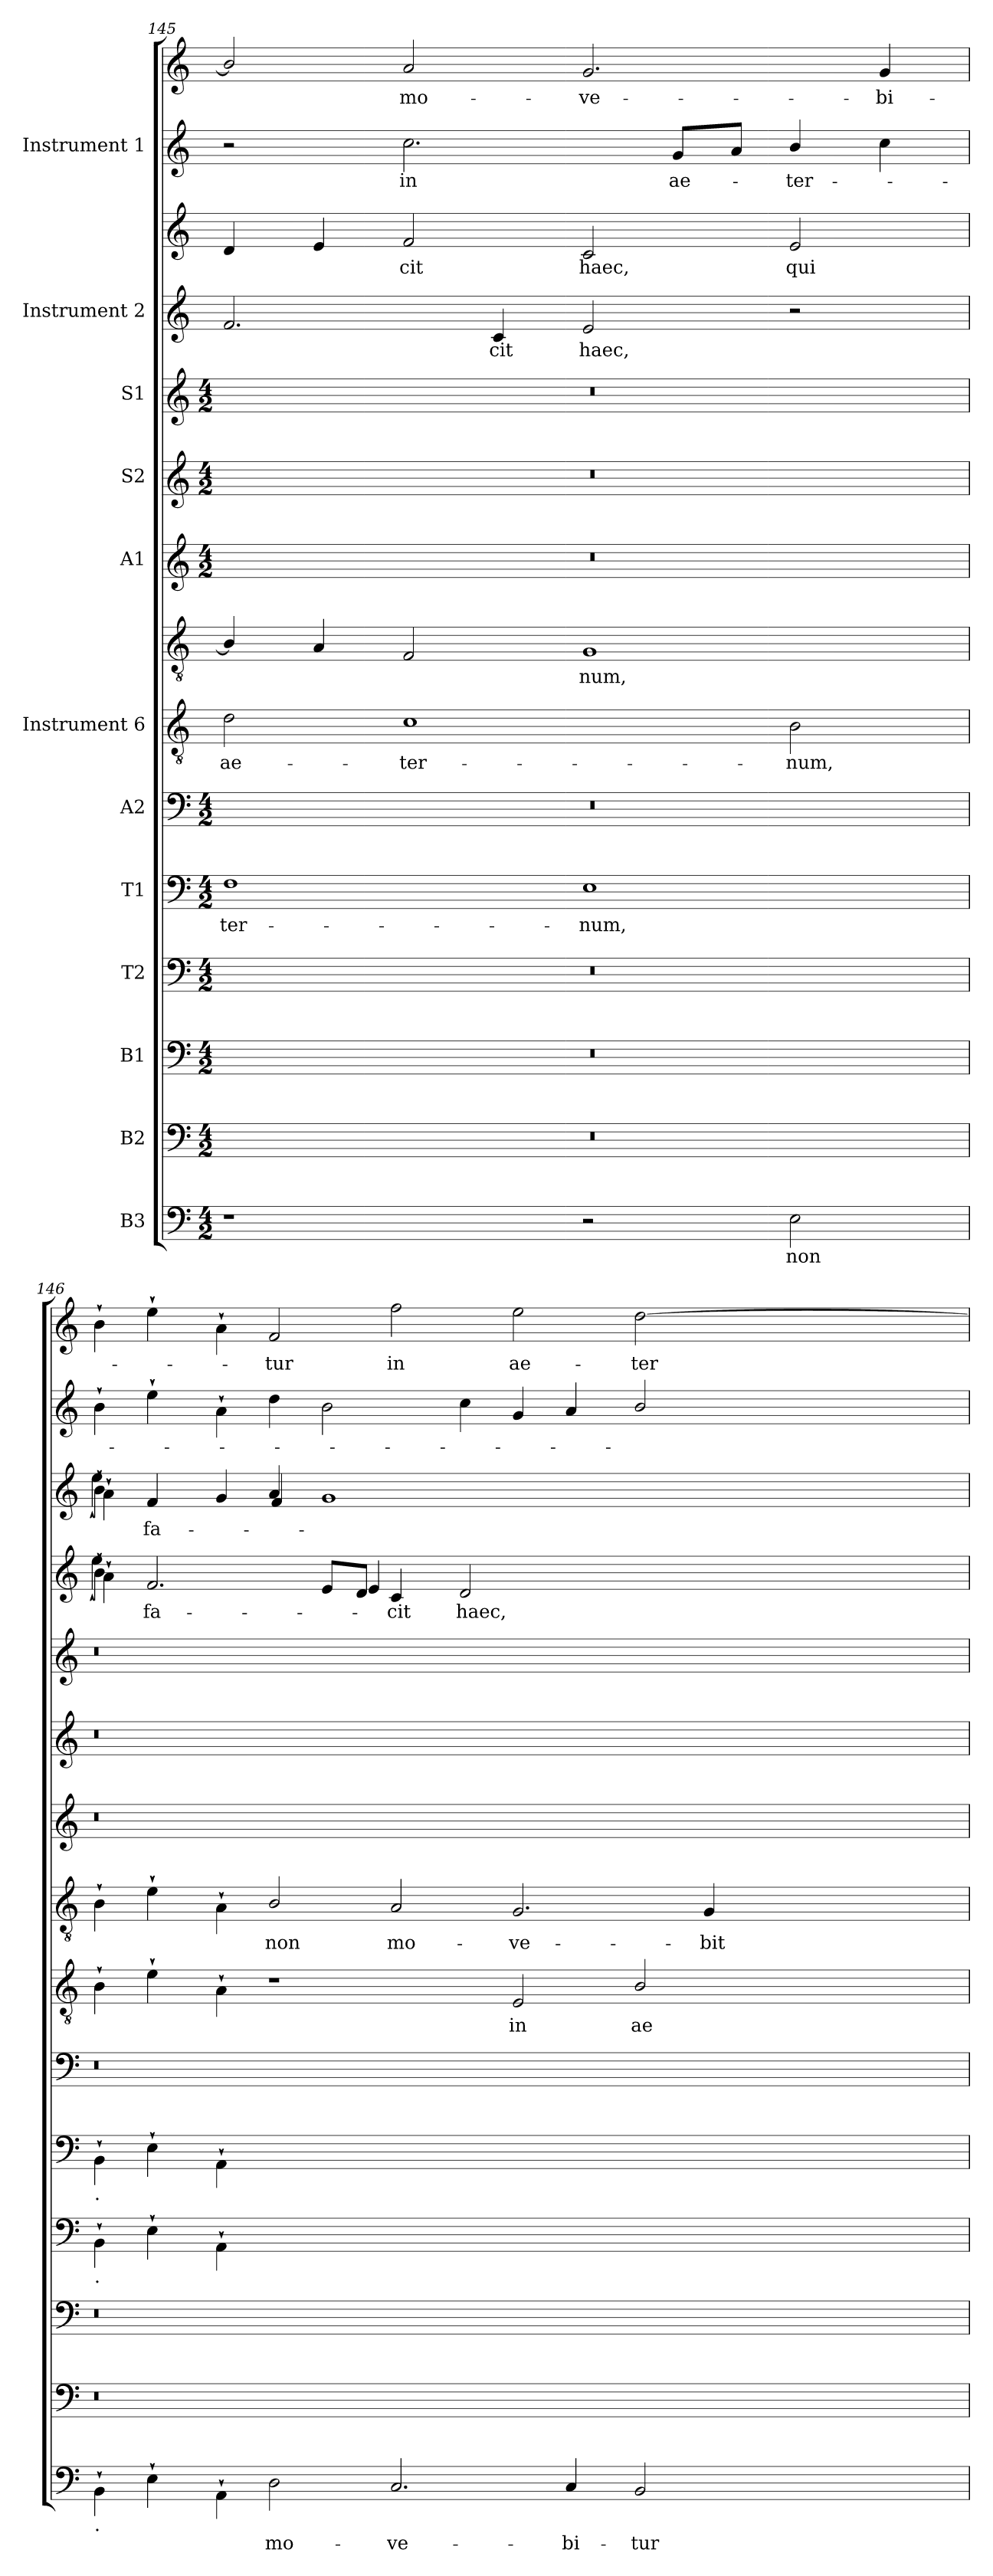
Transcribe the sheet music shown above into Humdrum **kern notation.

**kern	**text	**kern	**kern	**kern	**kern	**text	**kern	**kern	**text	**kern	**text	**kern	**kern	**kern	**kern	**text	**kern	**text	**kern	**text	**kern	**text
*part12	*part12	*part11	*part10	*part9	*part8	*part8	*part7	*part6	*part6	*part6	*part6	*part5	*part4	*part3	*part2	*part2	*part2	*part2	*part1	*part1	*part1	*part1
*staff15	*staff15	*staff14	*staff13	*staff12	*staff11	*staff11	*staff10	*staff9	*staff9	*staff8	*staff8	*staff7	*staff6	*staff5	*staff4	*staff4	*staff3	*staff3	*staff2	*staff2	*staff1	*staff1
*I"B3	*	*I"B2	*I"B1	*I"T2	*I"T1	*	*I"A2	*I"Instrument 6	*	*	*	*I"A1	*I"S2	*I"S1	*I"Instrument 2	*	*	*	*I"Instrument 1	*	*	*
*clefF4	*	*clefF4	*clefF4	*clefF4	*clefF4	*	*clefF4	*clefGv2	*	*clefGv2	*	*clefG2	*clefG2	*clefG2	*clefG2	*	*clefG2	*	*clefG2	*	*clefG2	*
*	*	*	*	*	*k[]	*	*k[]	*	*	*	*	*k[]	*	*k[]	*	*	*	*	*k[]	*	*k[]	*
*	*	*	*	*	*C:	*	*C:	*	*	*	*	*C:	*	*C:	*	*	*	*	*C:	*	*C:	*
*M4/2	*	*M4/2	*M4/2	*M4/2	*M4/2	*	*M4/2	*	*	*	*	*M4/2	*M4/2	*M4/2	*	*	*	*	*	*	*	*
=145	=145	=145	=145	=145	=145	=145	=145	=145	=145	=145	=145	=145	=145	=145	=145	=145	=145	=145	=145	=145	=145	=145
!	!	!	!	!	!	!LO:LY:b:cj	!	!	!LO:LY:b:rj	!	!	!	!	!	!	!	!	!	!	!	!	!
1r	.	0r	0r	0r	1F	-ter-	0r	2d\	ae-	4B/]	.	0r	0r	0r	2.f/	.	4d/	.	2r	.	2b/]	.
.	.	.	.	.	.	.	.	.	.	4A/	.	.	.	.	.	.	4e/	.	.	.	.	.
!	!	!	!	!	!	!	!	!	!LO:LY:b:rj	!	!	!	!	!	!	!	!	!LO:LY:b:cj	!	!LO:LY:b:cj	!	!LO:LY:b:rj
.	.	.	.	.	.	.	.	1c	-ter-	2F/	.	.	.	.	.	.	2f/	cit	2.cc\	-in	2a/	mo-
!	!	!	!	!	!	!	!	!	!	!	!	!	!	!	!	!LO:LY:b:cj	!	!	!	!	!	!
.	.	.	.	.	.	.	.	.	.	.	.	.	.	.	4c/	-cit	.	.	.	.	.	.
!	!	!	!	!	!	!LO:LY:b:cj	!	!	!	!	!LO:LY:b:cj	!	!	!	!	!LO:LY:b:cj	!	!LO:LY:b:cj	!	!	!	!LO:LY:b:rj
2r	.	.	.	.	1E	-num,	.	.	.	1G	num,	.	.	.	2e/	haec,	2c/	haec,	.	.	2.g/	-ve-
!	!	!	!	!	!	!	!	!	!	!	!	!	!	!	!	!	!	!	!	!LO:LY:b:rj	!	!
.	.	.	.	.	.	.	.	.	.	.	.	.	.	.	.	.	.	.	8g/L	ae-	.	.
.	.	.	.	.	.	.	.	.	.	.	.	.	.	.	.	.	.	.	8a/J	.	.	.
!	!LO:LY:b:cj	!	!	!	!	!	!	!	!LO:LY:b:cj	!	!	!	!	!	!	!	!	!LO:LY:b:cj	!	!LO:LY:b:cj	!	!
2E\	non	.	.	.	.	.	.	2B\	-num,	.	.	.	.	.	2r	.	2e/	qui	4b/	-ter-	.	.
!	!	!	!	!	!	!	!	!	!	!	!	!	!	!	!	!	!	!	!	!	!	!LO:LY:b:rj
.	.	.	.	.	.	.	.	.	.	.	.	.	.	.	.	.	.	.	4cc\	.	4g/	-bi-
!!LO:LB:g=z
=146	=146	=146	=146	=146	=146	=146	=146	=146	=146	=146	=146	=146	=146	=146	=146	=146	=146	=146	=146	=146	=146	=146
*	*	*	*	*	*	*	*	*	*	*	*	*	*	*	*^	*	*^	*	*	*	*	*
*	*	*	*	*	*	*	*	*	*	*	*	*	*	*	*	*^	*	*	*^	*	*	*	*	*
!	!	!	!	!	!LO:TX:b:t=.	!	!	!	!	!	!	!	!	!	!	!	!	!	!	!	!	!	!	!	!	!
!	!	!	!	!LO:TX:b:t=.	!	!	!	!	!	!	!	!	!	!	!	!	!	!	!	!	!	!	!	!	!	!
!LO:TX:b:t=.	!	!	!	!	!	!	!	!	!	!	!	!	!	!	!	!	!	!	!	!	!	!	!	!	!	!
*	*	*	*	*	*	*	*	*	*	*	*	*	*	*	*	*	*	*	*	*	*^	*	*	*	*	*
4BB`<\	.	0r	0r	4BB`<\	4BB`<\	.	0r	4B`<\	.	4B`<\	.	0r	0r	0r	4b`<\	4ee`<\	4a`<\	.	4b`<\	4ee`<\	4a`<\	4.ryy	.	4b`<\	.	4b`<\	.
!	!	!	!	!	!	!	!	!	!	!	!	!	!	!	!	!	!	!LO:LY:b:rj	!	!	!	!	!LO:LY:b:rj	!	!	!	!
4E`<\	.	.	.	4E`<\	4E`<\	.	.	4e`<\	.	4e`<\	.	.	.	.	2.f/	2..ryy	2.ryy	-fa-	4f/	2ryy	2.ryy	.	fa-	4ee`<\	.	4ee`<\	.
.	.	.	.	.	.	.	.	.	.	.	.	.	.	.	.	.	.	.	.	.	.	1ryy	.	.	.	.	.
4AA`<\	.	.	.	4AA`<\	4AA`<\	.	.	4A`<\	.	4A`<\	.	.	.	.	.	.	.	.	4g/	.	.	.	.	4a`<\	.	4a`<\	.
!	!LO:LY:b:rj	!	!	!	!	!	!	!	!	!	!LO:LY:b:cj	!	!	!	!	!	!	!	!	!	!	!	!	!	!	!	!LO:LY:b:cj
2D\	mo-	.	.	0ryy	0ryy	.	.	1r	.	2B/	non	.	.	.	.	.	.	.	4a/	4f/	.	.	.	4dd\	.	2f/	-tur
.	.	.	.	.	.	.	.	.	.	.	.	.	.	.	8e/L	.	1..ryy	.	1g	2.ryy	1..ryy	.	.	2b\	.	.	.
.	.	.	.	.	.	.	.	.	.	.	.	.	.	.	8d/J	4e/	.	.	.	.	.	.	.	.	.	.	.
!	!LO:LY:b:rj	!	!	!	!	!	!	!	!	!	!LO:LY:b:rj	!	!	!	!	!	!	!LO:LY:b:cj	!	!	!	!	!	!	!	!	!LO:LY:b:cj
2.C/	-ve-	.	.	.	.	.	.	.	.	2A/	mo-	.	.	.	4c/	.	.	-cit	.	.	.	.	.	.	.	2ff\	in
.	.	.	.	.	.	.	.	.	.	.	.	.	.	.	.	2.ryy	.	.	.	.	.	1ryy	.	.	.	.	.
!	!	!	!	!	!	!	!	!	!	!	!	!	!	!	!	!	!	!LO:LY:b:cj	!	!	!	!	!	!	!	!	!
.	.	.	.	.	.	.	.	.	.	.	.	.	.	.	2d/	.	.	haec,	.	.	.	.	.	4cc\	.	.	.
!	!	!	!	!	!	!	!	!	!LO:LY:b:cj	!	!LO:LY:b:rj	!	!	!	!	!	!	!	!	!	!	!	!	!	!	!	!LO:LY:b:rj
.	.	.	.	.	.	.	.	2E/	-in	2.G/	-ve-	.	.	.	.	.	.	.	.	1ryy	.	.	.	4g/	.	2ee\	ae-
!	!LO:LY:b:rj	!	!	!	!	!	!	!	!	!	!	!	!	!	!	!	!	!	!	!	!	!	!	!	!	!	!
4C/	-bi-	2.ryy	2.ryy	.	.	.	2.ryy	.	.	.	.	2.ryy	2.ryy	2.ryy	2.ryy	.	.	.	2.ryy	.	.	.	.	4a/	.	.	.
.	.	.	.	.	.	.	.	.	.	.	.	.	.	.	.	2ryy	.	.	.	.	.	.	.	.	.	.	.
!	!LO:LY:b:cj	!	!	!	!	!	!	!	!LO:LY:b:rj	!	!	!	!	!	!	!	!	!	!	!	!	!	!	!	!	!	!LO:LY:b:cj
2BB/	-tur	.	.	.	.	.	.	2B/	ae-	.	.	.	.	.	.	.	.	.	.	.	.	.	.	2b/	.	[<2dd\	-ter-
.	.	.	.	.	.	.	.	.	.	.	.	.	.	.	.	.	.	.	.	.	.	4.ryy	.	.	.	.	.
!	!	!	!	!	!	!	!	!	!	!	!LO:LY:b:cj	!	!	!	!	!	!	!	!	!	!	!	!	!	!	!	!
.	.	.	.	.	.	.	.	.	.	4G/	-bit-	.	.	.	.	.	.	.	.	.	.	.	.	.	.	.	.
.	.	.	.	.	.	.	.	.	.	.	.	.	.	.	.	8ryy	.	.	.	.	.	.	.	.	.	.	.
*	*	*	*	*	*	*	*	*	*	*	*	*	*	*	*v	*v	*v	*	*	*	*	*	*	*	*	*	*
*	*	*	*	*	*	*	*	*	*	*	*	*	*	*	*	*	*v	*v	*v	*v	*	*	*	*	*
=	=	=	=	=	=	=	=	=	=	=	=	=	=	=	=	=	=	=	=	=	=	=
*-	*-	*-	*-	*-	*-	*-	*-	*-	*-	*-	*-	*-	*-	*-	*-	*-	*-	*-	*-	*-	*-	*-
